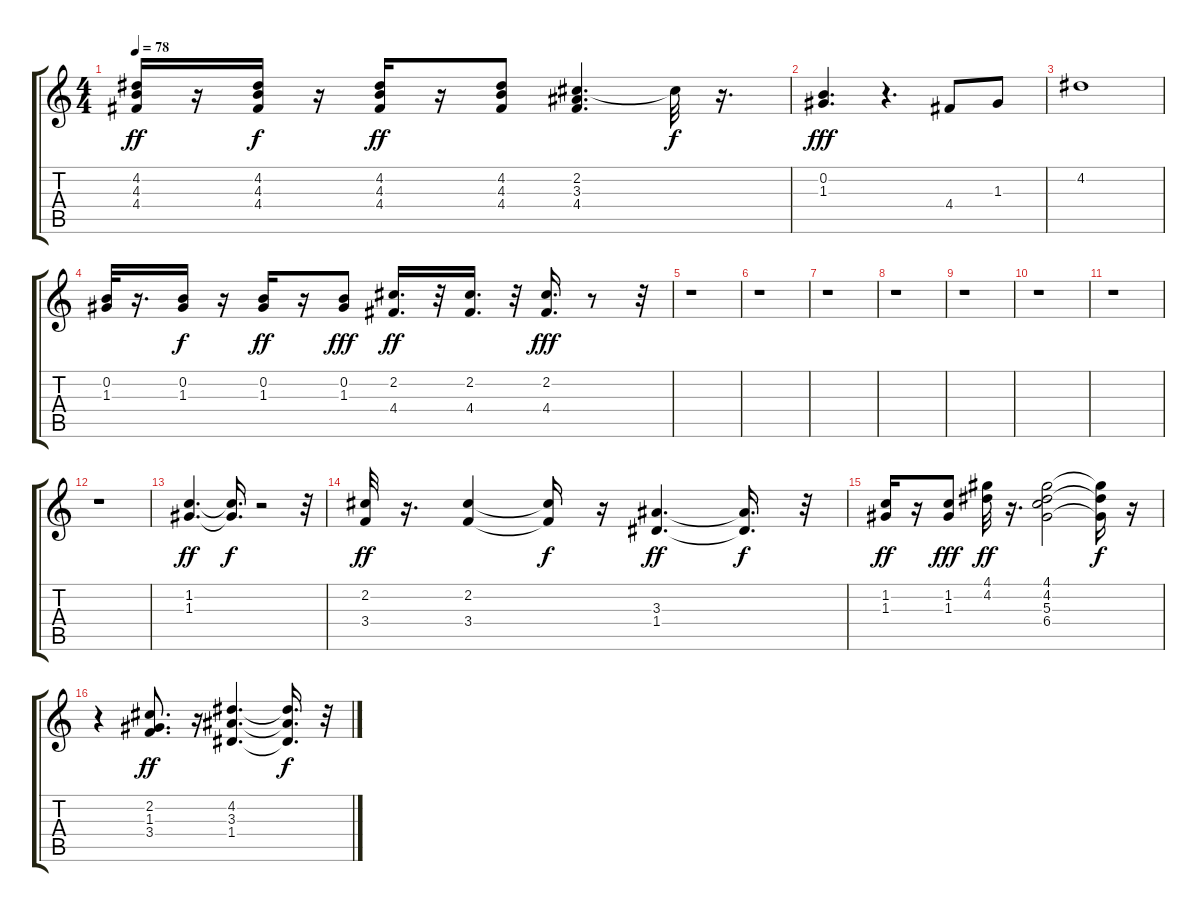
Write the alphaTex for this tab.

\track "" {instrument overdrivenguitar}
\staff {score tabs}
\tuning (E4 B3 G3 D3 A2 E2) {hide}
\ts (4 4)
\tempo 78
\clef g2
\ks c
(4.2 4.3 4.4).16{dy ff} r.16 (4.2 4.3 4.4).16{dy f} r.16 (4.2 4.3 4.4).16{dy ff} r.16 (4.2 4.3 4.4).8 (2.2 3.3 4.4).4{d} 2.2{t}.32{dy f} r.16{d} |
(0.2 1.3).4{d dy fff} r.4{d} 4.4.8 1.3.8 |
4.2.1 |
(0.2 1.3).32 r.16{d} (0.2 1.3).16{dy f} r.16 (0.2 1.3).16{dy ff} r.16 (0.2 1.3).8{dy fff} (2.2 4.4).16{d dy ff} r.32 (2.2 4.4).16{d} r.32 (2.2 4.4).16{d dy fff} r.8 r.32 |
r.1 |
r.1 |
r.1 |
r.1 |
r.1 |
r.1 |
r.1 |
r.1 |
(1.2 1.3).4{d dy ff} (1.2{t} 1.3{t}).16{d dy f} r.2 r.32 |
(2.2 3.4).32{dy ff} r.16{d} (2.2 3.4).4 (2.2{t} 3.4{t}).16{dy f} r.16 (3.3 1.4).4{d dy ff} (3.3{t} 1.4{t}).16{d dy f} r.32 |
(1.2 1.3).16{dy ff} r.16 (1.2 1.3).8{dy fff} (4.1 4.2).32{dy ff} r.16{d} (4.1 4.2 5.3 6.4).2 (4.1{t} 4.2{t} 6.4{t}).16{dy f} r.16 |
r.4 (2.2 1.3 3.4).8{d dy ff} r.16 (4.2 3.3 1.4).4{d} (4.2{t} 3.3{t} 1.4{t}).16{d dy f} r.32
